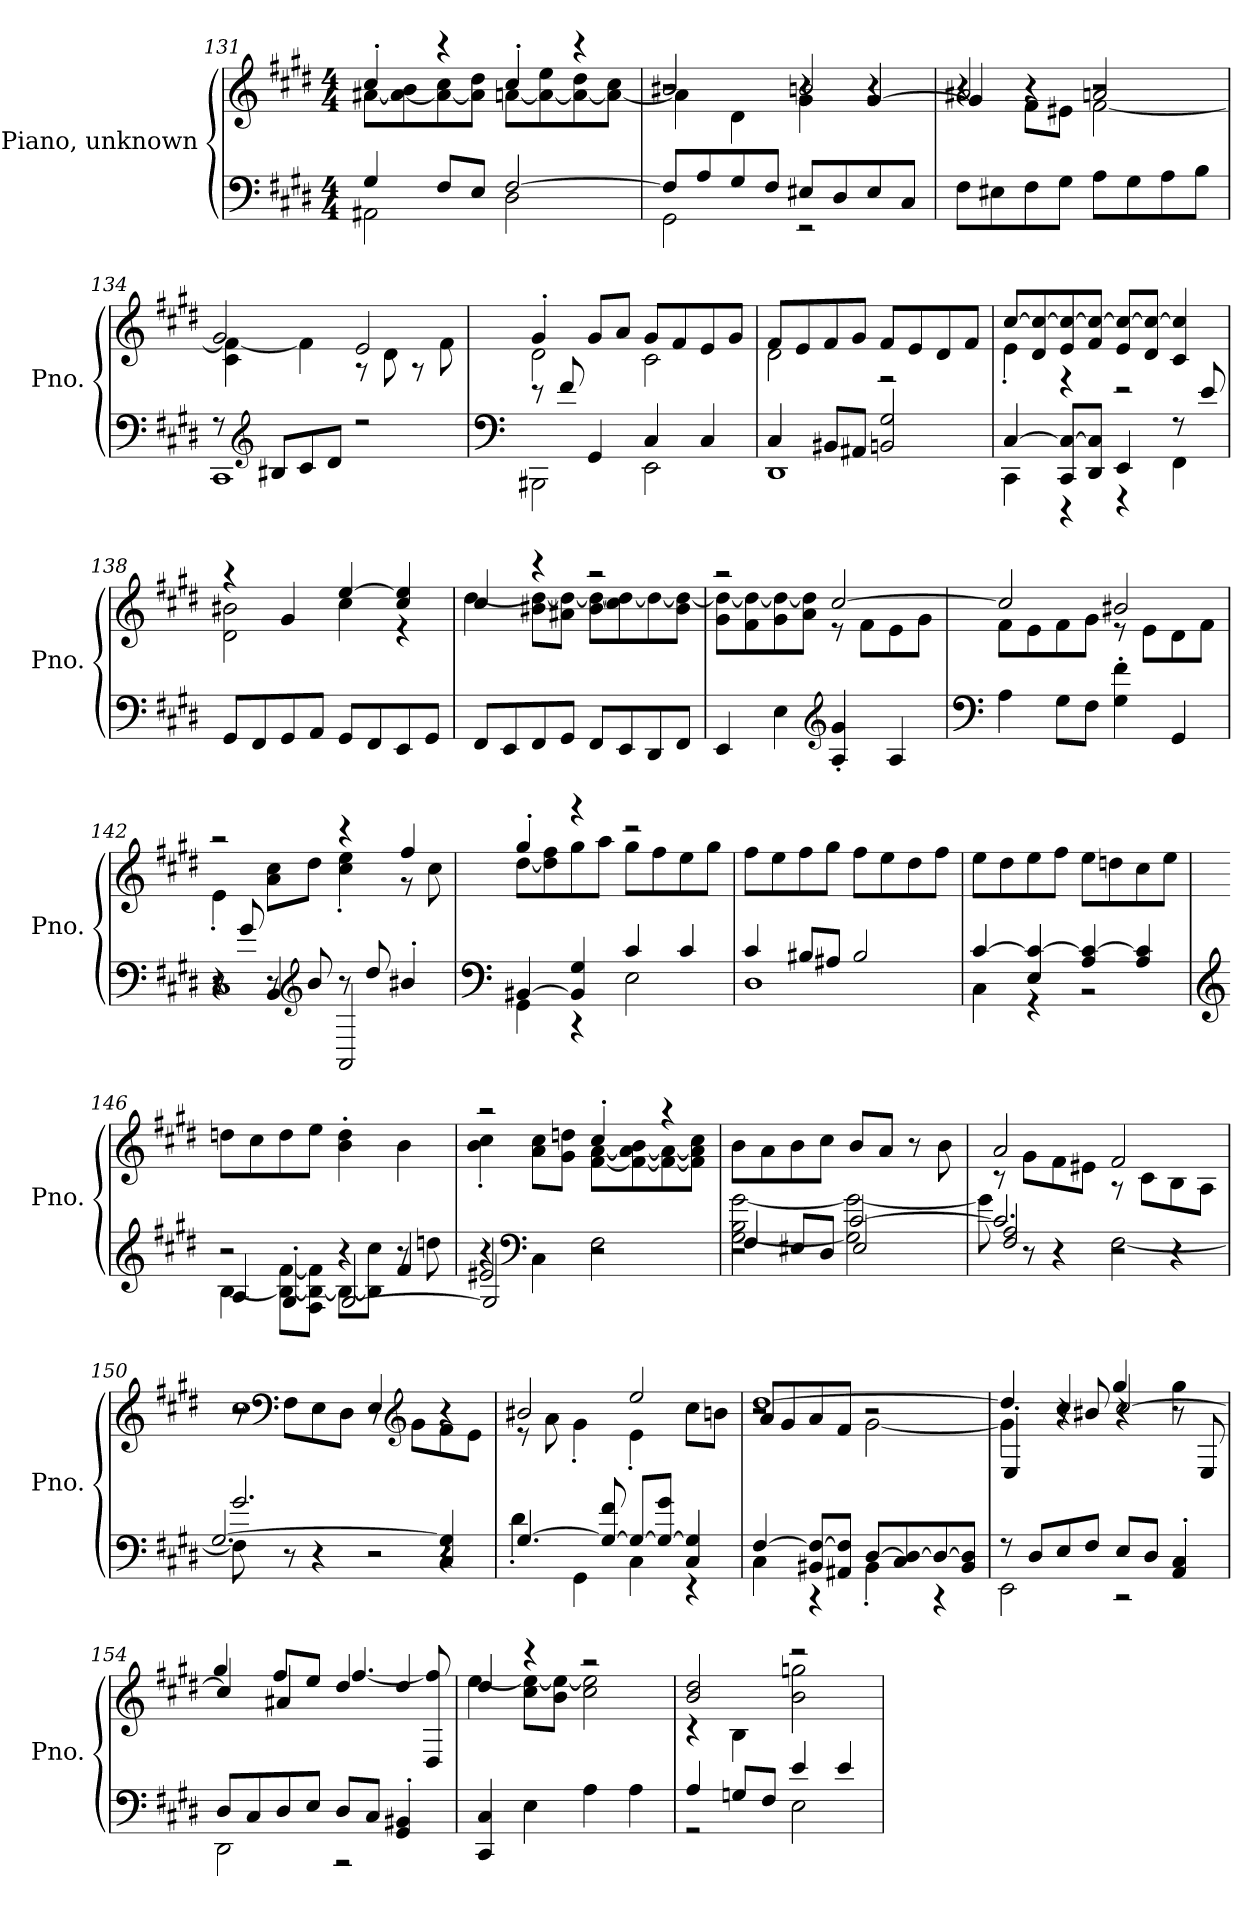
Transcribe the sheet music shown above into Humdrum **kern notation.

**kern	**kern
*part1	*part1
*staff2	*staff1
*I"Piano, unknown	*
*I'Pno.	*
!!LO:LB:g=z
*clefF4	*clefG2
*k[f#c#g#d#]	*k[f#c#g#d#]
*M4/4	*M4/4
=131	=131
*^	*^
4G#/	2AA#X\	4cc#'/	[8a#X\L
.	.	.	8a#\_ 8b\
8F#/L	.	4r	8a#\_ 8cc#\
8E/J	.	.	8a#\] 8dd#\J
[2F#/	2D#\	4cc#'/	[8an\L
.	.	.	8a\_ 8ee\
.	.	4r	8a\_ 8dd#\
.	.	.	8a\_ 8cc#\J
=132	=132	=132	=132
*	*	*	*^
8F#/L]	2GG#\	2b#X/	4a\]	2r
8A/	.	.	.	.
8G#/	.	.	4d#\	.
8F#/J	.	.	.	.
8E#X/L	2r	2bn/	4g#\	4r
8D#/	.	.	.	.
8E#/	.	.	4r	[4g#/
8C#/J	.	.	.	.
*v	*v	*	*	*
=133	=133	=133	=133
8F#\L	2a#X/	4r	4g#/]
8E#X\	.	.	.
8F#\	.	8f#\L	4r
8G#\J	.	8e#X\J	.
8A\L	2an/	[2f#\	2r
8G#\	.	.	.
8A\	.	.	.
8B\J	.	.	.
*	*	*v	*v
!!LO:LB:g=z
=134	=134	=134
*^	*	*
8r	1CC#	2g#/	4c#\ 4f#\_
*clefG2	*	*	*
8B#X/L	.	.	.
8c#/	.	.	4f#\]
8d#/J	.	.	.
2r	.	2e/	8r
.	.	.	8d#\
.	.	.	8r
.	.	.	8f#\
=135	=135	=135	=135
*clefF4	*	*	*
8r	2BBB#X\	4g#'/	2d#\
8f#/	.	.	.
4GG#/	.	8g#/L	.
.	.	8a/J	.
4C#/	2EE\	8g#/L	2c#\
.	.	8f#/	.
4C#/	.	8e/	.
.	.	8g#/J	.
=136	=136	=136	=136
4C#/	1DD#	8f#/L	2d#\
.	.	8e/	.
8BB#X/L	.	8f#/	.
8AA#X/J	.	8g#/J	.
2BBn/ 2G#/	.	8f#/L	2r
.	.	8e/	.
.	.	8d#/	.
.	.	8f#/J	.
!!LO:PB:g=z	!!
=137	=137	=137	=137
[4C#/	4CC#\	[8cc#/L	4e'\
.	.	8d#/ 8cc#/_	.
8CC#/ 8C#/_L	4r	8e/ 8cc#/_	4r
8DD#/ 8C#/]J	.	8f#/ 8cc#/_J	.
4EE/	4r	8e/ 8cc#/_L	2r
.	.	8d#/ 8cc#/_J	.
8r	4FF#\	4c#/ 4cc#/]	.
8e/	.	.	.
*v	*v	*	*
=138	=138	=138
8GG#/L	4r	2d#\ 2b#X\
8FF#/	.	.
8GG#/	4g#/	.
8AA/J	.	.
8GG#/L	[4ee/	4cc#\
8FF#/	.	.
8EE/	4cc#/ 4ee/]	4r
8GG#/J	.	.
=139	=139	=139
8FF#/L	4cc#/	[4dd#\
8EE/	.	.
8FF#/	4r	8b#X\ 8dd#\_L
8GG#/J	.	8a#X\ 8dd#\_J
8FF#/L	2r	8b#\ 8dd#\_L
8EE/	.	8cc#\ 8dd#\_
8DD#/	.	8dd#\_
8FF#/J	.	8b#\ 8dd#\_J
!!LO:LB:g=z	!!
=140	=140	=140
4EE/	2r	8g#\ 8dd#\_L
.	.	8f#\ 8dd#\_
4E\	.	8g#\ 8dd#\_
.	.	8a\ 8dd#\]J
*clefG2	*	*
4A/' 4g#/'	[2cc#/	8r
.	.	8f#\L
4A/	.	8e\
.	.	8g#\J
=141	=141	=141
*clefF4	*	*
4A\	2cc#/]	8f#\L
.	.	8e\
8G#\L	.	8f#\
8F#\J	.	8g#\J
4G#\' 4f#\'	2b#X/	8r
.	.	8e\L
4GG#/	.	8d#\
.	.	8f#\J
=142	=142	=142
*^	*	*
*	*^	*	*
8r	1C#	4r	2r	4e'\
8g#/	.	.	.	.
8r	.	4BB/	.	8a\ 8cc#\L
*clefG2	*	*	*	*
8b/	.	.	.	8dd#\J
8r	.	2AA/	4r	4cc#\' 4ee\'
8dd#/	.	.	.	.
4b#X'/	.	.	4ff#/	8r
.	.	.	.	8cc#\
*v	*v	*v	*	*
!!LO:LB:g=z	!!
=143	=143	=143
*clefF4	*	*
*^	*	*
[4BB#X/	4GG#\	4gg#'/	[8dd#\L
.	.	.	8dd#\] 8ff#\
4BB#/] 4G#/	4r	4r	8gg#\
.	.	.	8aa\J
4c#/	2E\	2r	8gg#\L
.	.	.	8ff#\
4c#/	.	.	8ee\
.	.	.	8gg#\J
*	*	*v	*v
=144	=144	=144
4c#/	1D#	8ff#\L
.	.	8ee\
8B#X/L	.	8ff#\
8A#X/J	.	8gg#\J
2B#/	.	8ff#\L
.	.	8ee\
.	.	8dd#\
.	.	8ff#\J
=145	=145	=145
[4c#/	4C#\	8ee\L
.	.	8dd#\
4E/ 4c#/_	4r	8ee\
.	.	8ff#\J
4A/ 4c#/_	2r	8ee\L
.	.	8ddn\
4A/ 4c#/]	.	8cc#\
.	.	8ee\J
*v	*v	*
=146	=146
*clefG2	*
*^	*
*	*^	*
2r	[4B\	4A/	8ddn\L
.	.	.	8cc#\
.	8B\_ [8f#\L	4G#'/	8dd\
.	8F#\ 8B\_ 8f#\]J	.	8ee\J
4r	8B\L_	[2G#/	4b\' 4dd\'
.	8B\] 8cc#\J	.	.
4f#/	8r	.	4b\
.	8ddn\	.	.
!!LO:LB:g=z
=147	=147	=147	=147
*	*	*	*^
2e#X/	4r	2G#/]	2r	4b\' 4cc#\'
*clefF4	*	*	*	*
.	4C#\	.	.	8a\ 8cc#\L
.	.	.	.	8g#\ 8ddn\J
2r	2F#\	2r	4cc#'/	[8f#\ [8a\L
.	.	.	.	8f#\_ 8a\_ 8b\
.	.	.	4r	8f#\_ 8a\_
.	.	.	.	8f#\] 8a\] 8cc#\J
*	*	*	*v	*v
=148	=148	=148	=148
2r	[2G#\ 2B\ [2g#\	4F#/	8b\L
.	.	.	8a\
.	.	8E#X/L	8b\
.	.	8D#/J	8cc#\J
[2c#/	2G#\] 2g#\_	2E#/	8b/L
.	.	.	8a/J
.	.	.	8r
.	.	.	8b\
=149	=149	=149	=149
*	*	*	*^
2.c#/]	8g#\]	2F#/ 2A/	2a/	8r
.	8r	.	.	8g#\L
.	4r	.	.	8f#\
.	.	.	.	8e#X\J
.	[2F#\	2r	2f#/	8r
.	.	.	.	8c#\L
4r	.	.	.	8B\
.	.	.	.	8A\J
!!LO:LB:g=z
=150	=150	=150	=150	=150
*	*	*	*	*^
2.g#/	8F#\]	[2.G#/	1cc#	8r	2r
*	*	*	*clefF4	*	*
.	8r	.	.	8F#\L	.
.	4r	.	.	8E\	.
.	.	.	.	8D#\J	.
.	2r	.	.	8r	4E/
*	*	*	*clefG2	*	*
.	.	.	.	8g#\L	.
4r	.	4C#/ 4G#/]	.	8f#\	4r
.	.	.	.	8e\J	.
*	*v	*v	*	*	*
*	*	*	*v	*v
=151	=151	=151	=151
[4.G#/	4d#'\	2b#X/	8r
.	.	.	8a\
.	4GG#\	.	4g#'\
8G#/_ 8f#/	.	.	.
8G#/L_	4C#\	2ee/	4e'\
8G#/_ 8g#/J	.	.	.
4C#/ 4G#/]	4r	.	8cc#\L
.	.	.	8bn\J
=152	=152	=152	=152
*	*	*	*^
[4F#/	4C#\	[1dd#	2r	8a/L
.	.	.	.	8g#/
8BB#X/ 8F#/_L	4r	.	.	8a/
8AA#X/ 8F#/]J	.	.	.	8f#/J
[8D#/L	4BB#'\	.	[2g#\	2r
8C#/ 8D#/_	.	.	.	.
8D#/_	4r	.	.	.
8BB#/ 8D#/]J	.	.	.	.
!!LO:LB:g=z	!!	!!
=153	=153	=153	=153	=153
8r	2EE\	4dd#/]	4g#\]	4E'/
8D#/L	.	.	.	.
8E/	.	4cc#/	4r	8r
8F#/J	.	.	.	8b#X/
8E/L	2r	[2cc#/	4r	4gg#/
8D#/J	.	.	.	.
4AA/' 4C#/'	.	.	4gg#\	8r
.	.	.	.	8E/
*	*	*	*v	*v
=154	=154	=154	=154
8D#/L	2DD#\	4cc#/]	4gg#/
8C#/	.	.	.
8D#/	.	4a#X/	8ff#/L
8E/J	.	.	8ee/J
8D#/L	2r	4dd#/	[4.ff#/
8C#/J	.	.	.
4GG#/' 4BB#X/'	.	4dd#/	.
.	.	.	8D#/ 8ff#/]
*v	*v	*	*
=155	=155	=155
4CC#/ 4C#/	4dd#/	[4ee\
4E\	4r	8cc#\ 8ee\_L
.	.	8b\ 8ee\_J
4A\	2r	2cc#\ 2ee\]
4A\	.	.
=156	=156	=156
*^	*	*
4A/	2r	2b/ 2dd#/	4r
8Gn/L	.	.	4B\
8F#/J	.	.	.
4e/	2E\	2r	2b\ 2ggn\
4e/	.	.	.
*v	*v	*	*
*	*v	*v
=	=
*-	*-
